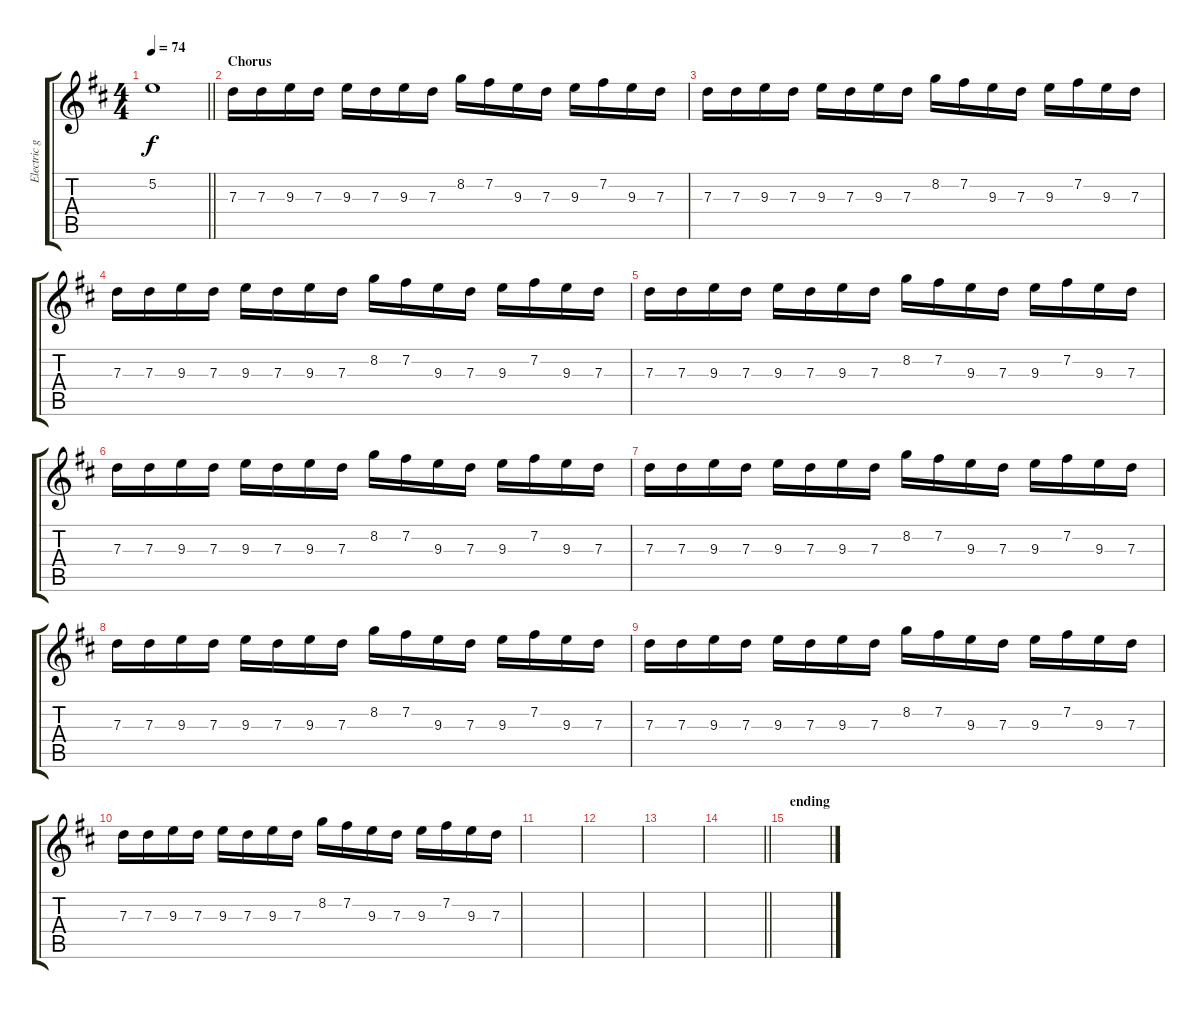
\track ("Electric guitar 3" "Electric g") {instrument overdrivenguitar}
\staff {score tabs}
\tuning (E4 B3 G3 D3 A2 E2) {hide}
\ts (4 4)
\tempo 74
\clef g2
\barLineRight lightlight
\ks d
5.2{t}.1{dy f} |
\section ("" "Chorus")
7.3.16{volume 9 instrument distortionguitar} 7.3.16 9.3.16 7.3.16 9.3.16 7.3.16 9.3.16 7.3.16 8.2.16 7.2.16 9.3.16 7.3.16 9.3.16 7.2.16 9.3.16 7.3.16 |
7.3.16 7.3.16 9.3.16 7.3.16 9.3.16 7.3.16 9.3.16 7.3.16 8.2.16 7.2.16 9.3.16 7.3.16 9.3.16 7.2.16 9.3.16 7.3.16 |
7.3.16 7.3.16 9.3.16 7.3.16 9.3.16 7.3.16 9.3.16 7.3.16 8.2.16 7.2.16 9.3.16 7.3.16 9.3.16 7.2.16 9.3.16 7.3.16 |
7.3.16 7.3.16 9.3.16 7.3.16 9.3.16 7.3.16 9.3.16 7.3.16 8.2.16 7.2.16 9.3.16 7.3.16 9.3.16 7.2.16 9.3.16 7.3.16 |
7.3.16 7.3.16 9.3.16 7.3.16 9.3.16 7.3.16 9.3.16 7.3.16 8.2.16 7.2.16 9.3.16 7.3.16 9.3.16 7.2.16 9.3.16 7.3.16 |
7.3.16 7.3.16 9.3.16 7.3.16 9.3.16 7.3.16 9.3.16 7.3.16 8.2.16 7.2.16 9.3.16 7.3.16 9.3.16 7.2.16 9.3.16 7.3.16 |
7.3.16 7.3.16 9.3.16 7.3.16 9.3.16 7.3.16 9.3.16 7.3.16 8.2.16 7.2.16 9.3.16 7.3.16 9.3.16 7.2.16 9.3.16 7.3.16 |
7.3.16 7.3.16 9.3.16 7.3.16 9.3.16 7.3.16 9.3.16 7.3.16 8.2.16 7.2.16 9.3.16 7.3.16 9.3.16 7.2.16 9.3.16 7.3.16 |
7.3.16 7.3.16 9.3.16 7.3.16 9.3.16 7.3.16 9.3.16 7.3.16 8.2.16 7.2.16 9.3.16 7.3.16 9.3.16 7.2.16 9.3.16 7.3.16 |
|
|
|
\barLineRight lightlight
|
\section ("" "ending")
